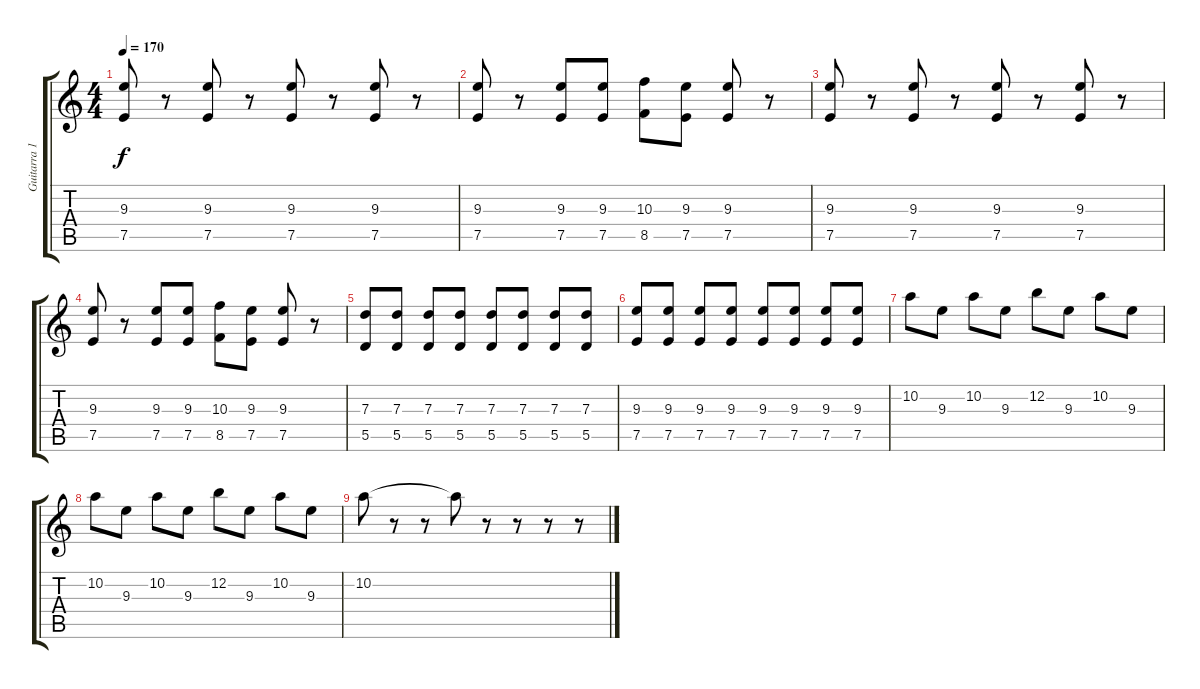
\track ("Guitarra 1" "Guitarra 1") {instrument overdrivenguitar}
\staff {score tabs}
\tuning (E4 B3 G3 D3 A2 E2) {hide}
\ts (4 4)
\tempo 170
\clef g2
\ks c
(9.3 7.5).8{dy f} r.8 (9.3 7.5).8 r.8 (9.3 7.5).8 r.8 (9.3 7.5).8 r.8 |
(9.3 7.5).8 r.8 (9.3 7.5).8 (9.3 7.5).8 (10.3 8.5).8 (9.3 7.5).8 (9.3 7.5).8 r.8 |
(9.3 7.5).8 r.8 (9.3 7.5).8 r.8 (9.3 7.5).8 r.8 (9.3 7.5).8 r.8 |
(9.3 7.5).8 r.8 (9.3 7.5).8 (9.3 7.5).8 (10.3 8.5).8 (9.3 7.5).8 (9.3 7.5).8 r.8 |
(7.3 5.5).8 (7.3 5.5).8 (7.3 5.5).8 (7.3 5.5).8 (7.3 5.5).8 (7.3 5.5).8 (7.3 5.5).8 (7.3 5.5).8 |
(9.3 7.5).8 (9.3 7.5).8 (9.3 7.5).8 (9.3 7.5).8 (9.3 7.5).8 (9.3 7.5).8 (9.3 7.5).8 (9.3 7.5).8 |
10.2.8 9.3.8 10.2.8 9.3.8 12.2.8 9.3.8 10.2.8 9.3.8 |
10.2.8 9.3.8 10.2.8 9.3.8 12.2.8 9.3.8 10.2.8 9.3.8 |
10.2.8 r.8 r.8 10.2{t}.8 r.8 r.8 r.8 r.8
